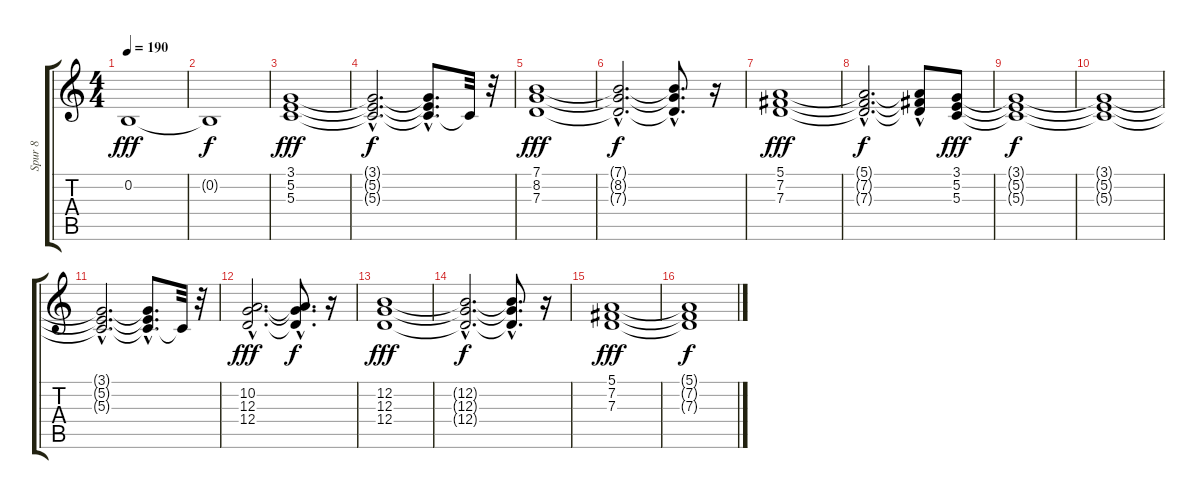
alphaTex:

\track ("Spur 8" "Spur 8") {instrument synthstrings1}
\staff {score tabs}
\tuning (E4 B3 G3 D3 A2 E2) {hide}
\ts (4 4)
\tempo 190
\clef g2
\ks c
0.2.1{dy fff} |
0.2{t}.1{dy f} |
(3.1 5.2 5.3).1{dy fff} |
(3.1{hac t} 5.2{hac t} 5.3{hac t}).2{d dy f} (3.1{hac t} 5.2{t} 5.3{hac t}).8{d} 5.3{t}.32 r.32 |
(7.1 8.2 7.3).1{dy fff} |
(7.1{hac t} 8.2{hac t} 7.3{hac t}).2{d dy f} (7.1{hac t} 8.2{hac t} 7.3{t}).8{d} r.16 |
(5.1 7.2 7.3).1{dy fff} |
(5.1{hac t} 7.2{hac t} 7.3{hac t}).2{d dy f} (5.1{hac t} 7.2{t} 7.3{hac t}).8 (3.1 5.2 5.3).8{dy fff} |
(3.1{t} 5.2{t} 5.3{t}).1{dy f} |
(3.1{t} 5.2{t} 5.3{t}).1 |
(3.1{hac t} 5.2{hac t} 5.3{hac t}).2{d} (3.1{t} 5.2{t} 5.3{hac t}).8{d} 5.3{t}.32 r.32 |
(10.2{hac} 12.3{hac} 12.4{hac}).2{d dy fff} (10.2{hac t} 12.3{hac t} 12.4{hac t}).8{d dy f} r.16 |
(12.2 12.3 12.4).1{dy fff} |
(12.2{hac t} 12.3{hac t} 12.4{hac t}).2{d dy f} (12.2{hac t} 12.3{t} 12.4{t}).8{d} r.16 |
(5.1 7.2 7.3).1{dy fff} |
(5.1{t} 7.2{t} 7.3{t}).1{dy f}
